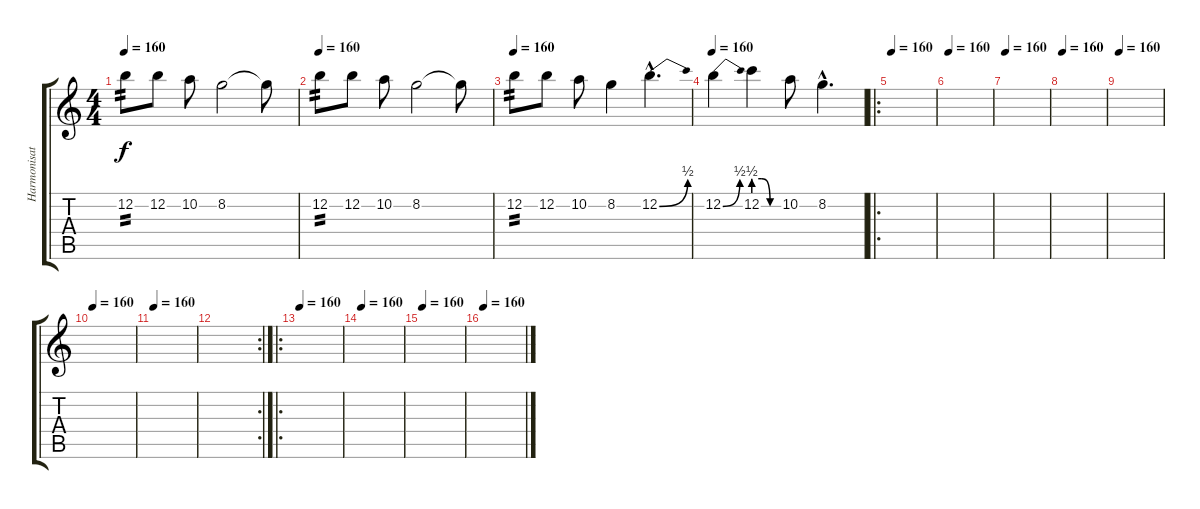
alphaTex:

\track ("Harmonisation" "Harmonisat") {instrument overdrivenguitar}
\staff {score tabs}
\tuning (E4 B3 G3 D3 A2 E2) {hide}
\ts (4 4)
\tempo 160
\clef g2
\ks c
12.2.8{tp 2 dy f} 12.2.8 10.2.8 8.2.2 8.2{t}.8 |
\tempo 160
12.2.8{tp 2} 12.2.8 10.2.8 8.2.2 8.2{t}.8 |
\tempo 160
12.2.8{tp 2} 12.2.8 10.2.8 8.2.4 12.2{be (bend 0 0 60 2) hac}.4{d} |
\tempo 160
12.2{be (bend 0 0 60 2)}.4 12.2{be (custom 0 2 20 2 40 0 60 0)}.4 10.2.8 8.2{hac}.4{d} |
\ro
\tempo 160
|
\tempo 160
|
\tempo 160
|
\tempo 160
|
\tempo 160
|
\tempo 160
|
\tempo 160
|
\rc 2
|
\ro
\tempo 160
|
\tempo 160
|
\tempo 160
|
\tempo 160
